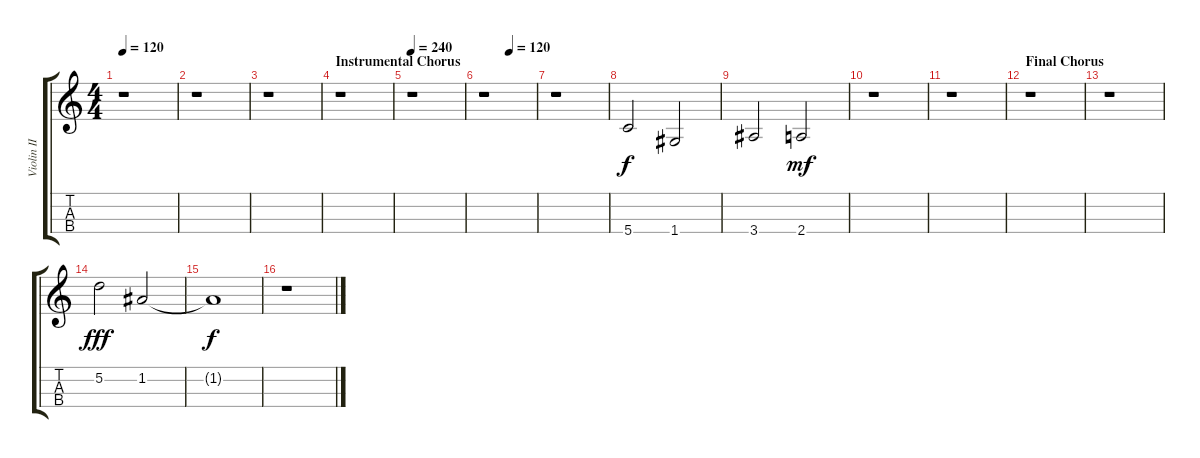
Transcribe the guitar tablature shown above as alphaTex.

\track ("Violin II" "Violin II") {instrument violin}
\staff {score tabs}
\tuning (E5 A4 D4 G3) {hide}
\ts (4 4)
\tempo 120
\clef g2
\ks c
r.1{dy f} |
r.1 |
r.1 |
\section ("" "Instrumental Chorus")
r.1 |
\tempo 240
r.1 |
\tempo (120 0.5)
r.1 |
r.1 |
5.4.2 1.4.2 |
3.4.2 2.4.2{dy mf} |
r.1 |
r.1 |
\section ("" "Final Chorus")
r.1 |
r.1 |
5.2.2{dy fff volume 8} 1.2.2 |
1.2{t}.1{dy f} |
r.1
